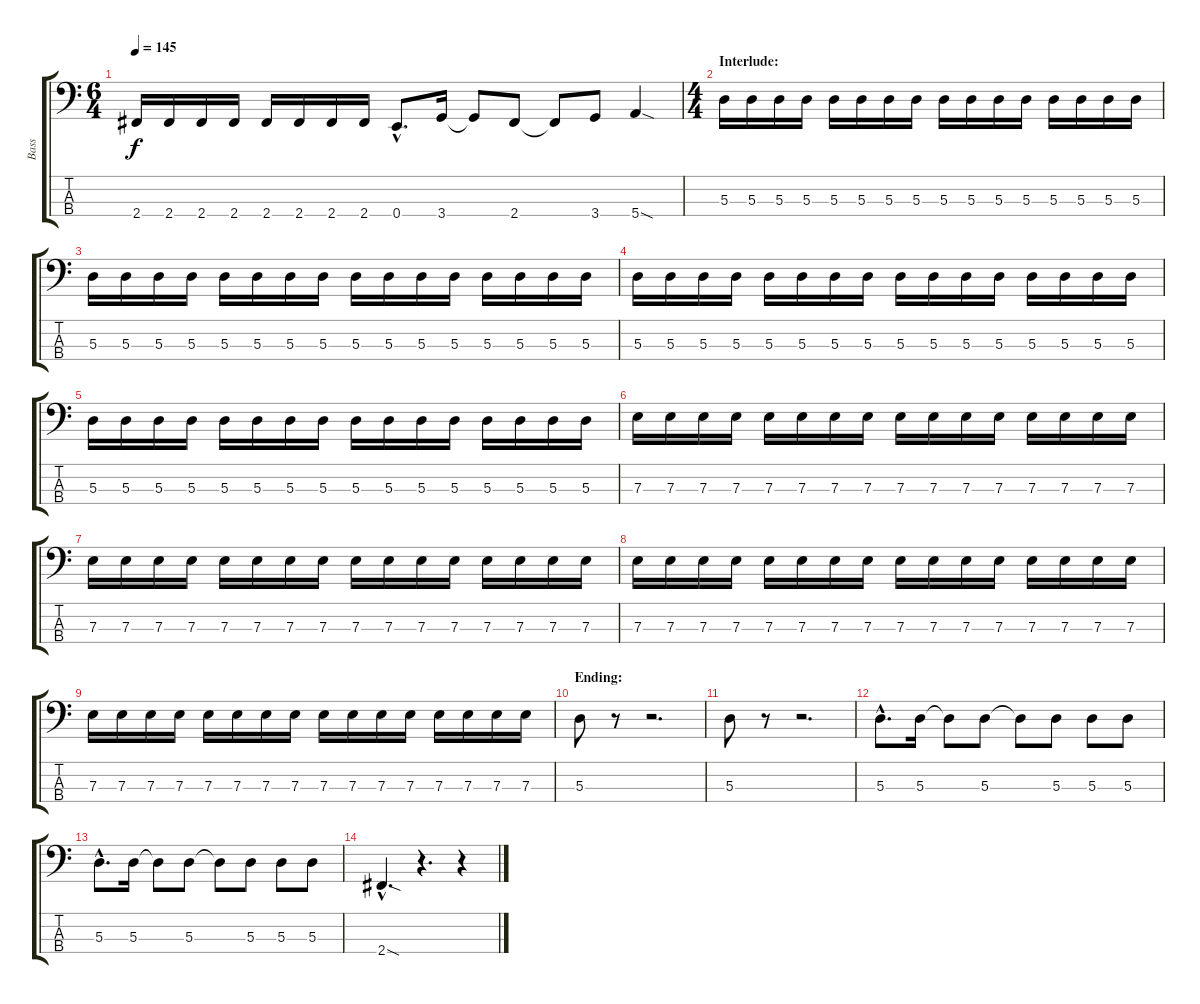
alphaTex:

\track ("Bass" "Bass") {instrument electricbasspick}
\staff {score tabs}
\tuning (G2 D2 A1 E1) {hide}
\ts (6 4)
\tempo 145
\clef f4
\ks c
2.4.16{dy f} 2.4.16 2.4.16 2.4.16 2.4.16 2.4.16 2.4.16 2.4.16 0.4{hac}.8{d} 3.4.16 3.4{t}.8 2.4.8 2.4{t}.8 3.4.8 5.4{sod}.4 |
\ts (4 4)
\section ("" "Interlude:")
5.3.16 5.3.16 5.3.16 5.3.16 5.3.16 5.3.16 5.3.16 5.3.16 5.3.16 5.3.16 5.3.16 5.3.16 5.3.16 5.3.16 5.3.16 5.3.16 |
5.3.16 5.3.16 5.3.16 5.3.16 5.3.16 5.3.16 5.3.16 5.3.16 5.3.16 5.3.16 5.3.16 5.3.16 5.3.16 5.3.16 5.3.16 5.3.16 |
5.3.16 5.3.16 5.3.16 5.3.16 5.3.16 5.3.16 5.3.16 5.3.16 5.3.16 5.3.16 5.3.16 5.3.16 5.3.16 5.3.16 5.3.16 5.3.16 |
5.3.16 5.3.16 5.3.16 5.3.16 5.3.16 5.3.16 5.3.16 5.3.16 5.3.16 5.3.16 5.3.16 5.3.16 5.3.16 5.3.16 5.3.16 5.3.16 |
7.3.16 7.3.16 7.3.16 7.3.16 7.3.16 7.3.16 7.3.16 7.3.16 7.3.16 7.3.16 7.3.16 7.3.16 7.3.16 7.3.16 7.3.16 7.3.16 |
7.3.16 7.3.16 7.3.16 7.3.16 7.3.16 7.3.16 7.3.16 7.3.16 7.3.16 7.3.16 7.3.16 7.3.16 7.3.16 7.3.16 7.3.16 7.3.16 |
7.3.16 7.3.16 7.3.16 7.3.16 7.3.16 7.3.16 7.3.16 7.3.16 7.3.16 7.3.16 7.3.16 7.3.16 7.3.16 7.3.16 7.3.16 7.3.16 |
7.3.16 7.3.16 7.3.16 7.3.16 7.3.16 7.3.16 7.3.16 7.3.16 7.3.16 7.3.16 7.3.16 7.3.16 7.3.16 7.3.16 7.3.16 7.3.16 |
\section ("" "Ending:")
5.3.8 r.8 r.2{d} |
5.3.8 r.8 r.2{d} |
5.3{hac}.8{d} 5.3.16 5.3{t}.8 5.3.8 5.3{t}.8 5.3.8 5.3.8 5.3.8 |
5.3{hac}.8{d} 5.3.16 5.3{t}.8 5.3.8 5.3{t}.8 5.3.8 5.3.8 5.3.8 |
2.4{sod hac}.4{d} r.4{d} r.4
